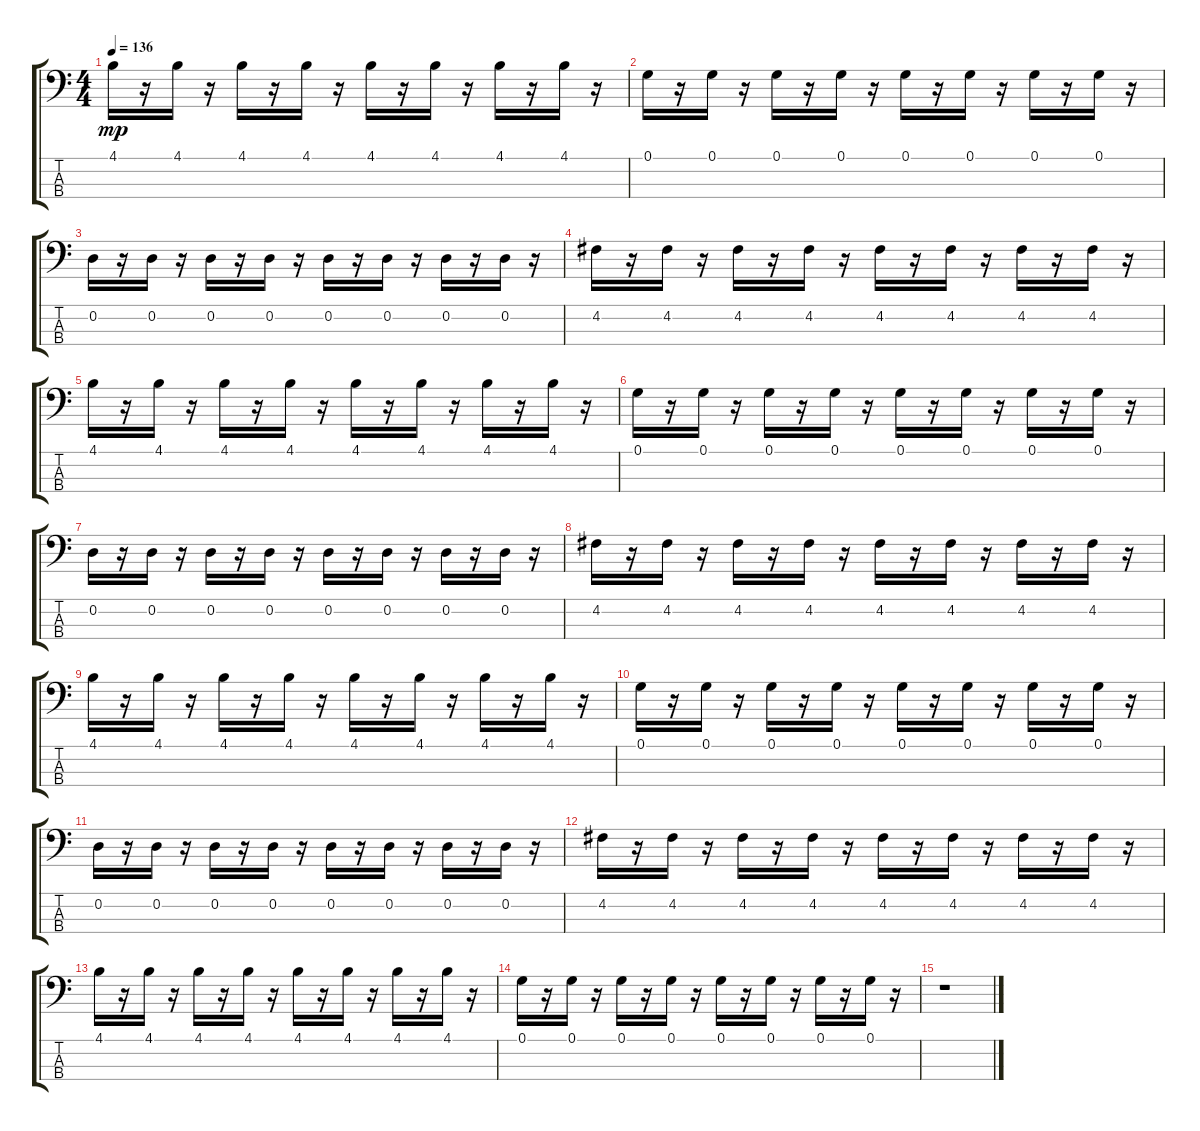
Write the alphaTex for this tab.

\track "" {instrument synthbass1}
\staff {score tabs}
\tuning (G2 D2 A1 E1) {hide}
\ts (4 4)
\tempo 136
\clef f4
\ks c
4.1.16{dy mp} r.16 4.1.16 r.16 4.1.16 r.16 4.1.16 r.16 4.1.16 r.16 4.1.16 r.16 4.1.16 r.16 4.1.16 r.16 |
0.1.16 r.16 0.1.16 r.16 0.1.16 r.16 0.1.16 r.16 0.1.16 r.16 0.1.16 r.16 0.1.16 r.16 0.1.16 r.16 |
0.2.16 r.16 0.2.16 r.16 0.2.16 r.16 0.2.16 r.16 0.2.16 r.16 0.2.16 r.16 0.2.16 r.16 0.2.16 r.16 |
4.2.16 r.16 4.2.16 r.16 4.2.16 r.16 4.2.16 r.16 4.2.16 r.16 4.2.16 r.16 4.2.16 r.16 4.2.16 r.16 |
4.1.16 r.16 4.1.16 r.16 4.1.16 r.16 4.1.16 r.16 4.1.16 r.16 4.1.16 r.16 4.1.16 r.16 4.1.16 r.16 |
0.1.16 r.16 0.1.16 r.16 0.1.16 r.16 0.1.16 r.16 0.1.16 r.16 0.1.16 r.16 0.1.16 r.16 0.1.16 r.16 |
0.2.16 r.16 0.2.16 r.16 0.2.16 r.16 0.2.16 r.16 0.2.16 r.16 0.2.16 r.16 0.2.16 r.16 0.2.16 r.16 |
4.2.16 r.16 4.2.16 r.16 4.2.16 r.16 4.2.16 r.16 4.2.16 r.16 4.2.16 r.16 4.2.16 r.16 4.2.16 r.16 |
4.1.16 r.16 4.1.16 r.16 4.1.16 r.16 4.1.16 r.16 4.1.16 r.16 4.1.16 r.16 4.1.16 r.16 4.1.16 r.16 |
0.1.16 r.16 0.1.16 r.16 0.1.16 r.16 0.1.16 r.16 0.1.16 r.16 0.1.16 r.16 0.1.16 r.16 0.1.16 r.16 |
0.2.16 r.16 0.2.16 r.16 0.2.16 r.16 0.2.16 r.16 0.2.16 r.16 0.2.16 r.16 0.2.16 r.16 0.2.16 r.16 |
4.2.16 r.16 4.2.16 r.16 4.2.16 r.16 4.2.16 r.16 4.2.16 r.16 4.2.16 r.16 4.2.16 r.16 4.2.16 r.16 |
4.1.16 r.16 4.1.16 r.16 4.1.16 r.16 4.1.16 r.16 4.1.16 r.16 4.1.16 r.16 4.1.16 r.16 4.1.16 r.16 |
0.1.16 r.16 0.1.16 r.16 0.1.16 r.16 0.1.16 r.16 0.1.16 r.16 0.1.16 r.16 0.1.16 r.16 0.1.16 r.16 |
r.1
